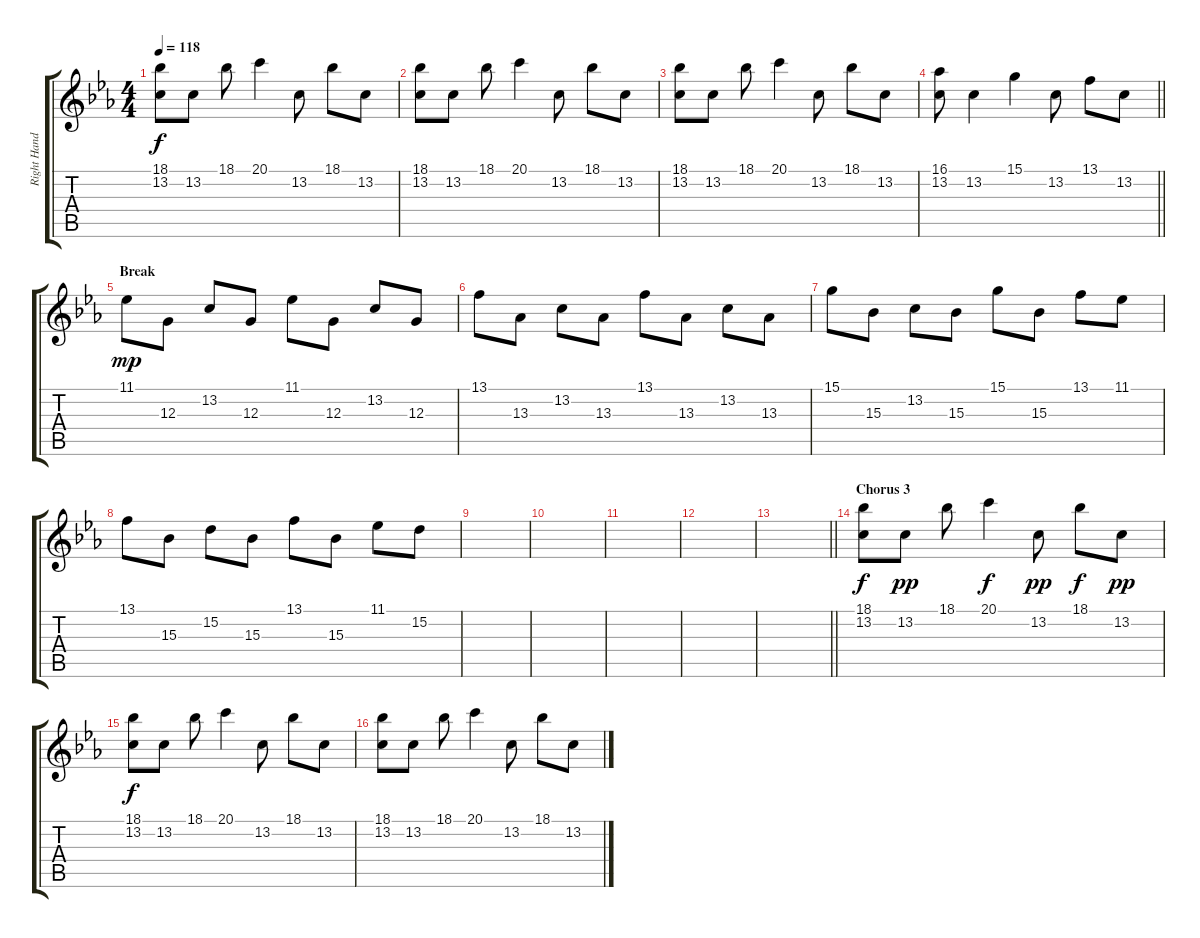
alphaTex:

\track ("Right Hand" "Right Hand") {instrument electricgrandpiano}
\staff {score tabs}
\tuning (E4 B3 G3 D3 A2 E2) {hide}
\ts (4 4)
\tempo 118
\clef g2
\ks eb
(18.1 13.2).8{dy f} 13.2.8 18.1.8 20.1.4 13.2.8 18.1.8 13.2.8 |
(18.1 13.2).8 13.2.8 18.1.8 20.1.4 13.2.8 18.1.8 13.2.8 |
(18.1 13.2).8 13.2.8 18.1.8 20.1.4 13.2.8 18.1.8 13.2.8 |
\barLineRight lightlight
(16.1 13.2).8 13.2.4 15.1.4 13.2.8 13.1.8 13.2.8 |
\section ("" "Break")
11.1.8{dy mp} 12.3.8 13.2.8 12.3.8 11.1.8 12.3.8 13.2.8 12.3.8 |
13.1.8 13.3.8 13.2.8 13.3.8 13.1.8 13.3.8 13.2.8 13.3.8 |
15.1.8 15.3.8 13.2.8 15.3.8 15.1.8 15.3.8 13.1.8 11.1.8 |
13.1.8 15.3.8 15.2.8 15.3.8 13.1.8 15.3.8 11.1.8 15.2.8 |
|
|
|
|
\barLineRight lightlight
|
\section ("" "Chorus 3")
(18.1 13.2).8{dy f} 13.2.8{dy pp} 18.1.8 20.1.4{dy f} 13.2.8{dy pp} 18.1.8{dy f} 13.2.8{dy pp} |
(18.1 13.2).8{dy f} 13.2.8 18.1.8 20.1.4 13.2.8 18.1.8 13.2.8 |
(18.1 13.2).8 13.2.8 18.1.8 20.1.4 13.2.8 18.1.8 13.2.8
